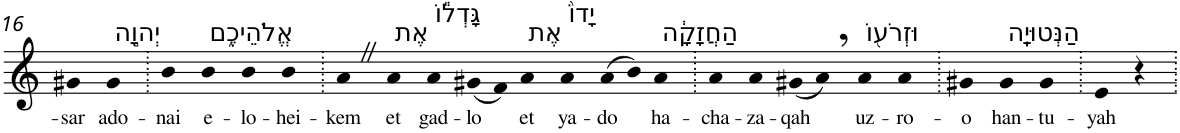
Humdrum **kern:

**kern	**text
*part1	*part1
*staff1	*staff1
*I"Piano	*
*I'Pno	*
!!LO:PB:g=z
*clefG2	*
*k[]	*
=16	=16
!	!LO:LY:b
4g#X	-sar
!LO:TX:a:t=יְהוָ֣ה	!
!	!LO:LY:b
4g#	ado-
=17.	=17.
!	!LO:LY:b
4b	-nai
!LO:TX:a:t=אֱלֹהֵיכֶ֑ם	!
!	!LO:LY:b
4b	e-
!	!LO:LY:b
4b	-lo-
!	!LO:LY:b
4b	-hei-
=18.	=18.
!	!LO:LY:b
4aZ	-kem
!LO:TX:a:t=אֶת	!
!	!LO:LY:b
4a	et
!LO:TX:a:t=גָּדְל֕וֹ	!
!	!LO:LY:b
4a	gad-
!	!LO:LY:b
(8g#X	-lo
8f)	.
!LO:TX:a:t=אֶת	!
!	!LO:LY:b
4a	et
!LO:TX:a:t=יָדוֹ֙	!
!	!LO:LY:b
4a	ya-
!	!LO:LY:b
(8a	-do
8b)	.
!LO:TX:a:t=הַחֲזָקָ֔ה	!
!	!LO:LY:b
4a	ha-
=19.	=19.
!	!LO:LY:b
4a	-cha-
!	!LO:LY:b
4a	-za-
!	!LO:LY:b
(8g#X	-qah
8a,)	.
!LO:TX:a:t=וּזְרֹע֖וֹ	!
!	!LO:LY:b
4a	uz-
!	!LO:LY:b
4a	-ro-
=20.	=20.
!	!LO:LY:b
4g#X	-o
!LO:TX:a:t=הַנְּטוּיָֽה	!
!	!LO:LY:b
4g#	han-
!	!LO:LY:b
4g#	-tu-
=21.	=21.
!	!LO:LY:b
4e	-yah
4r	.
=.	=.
*-	*-
